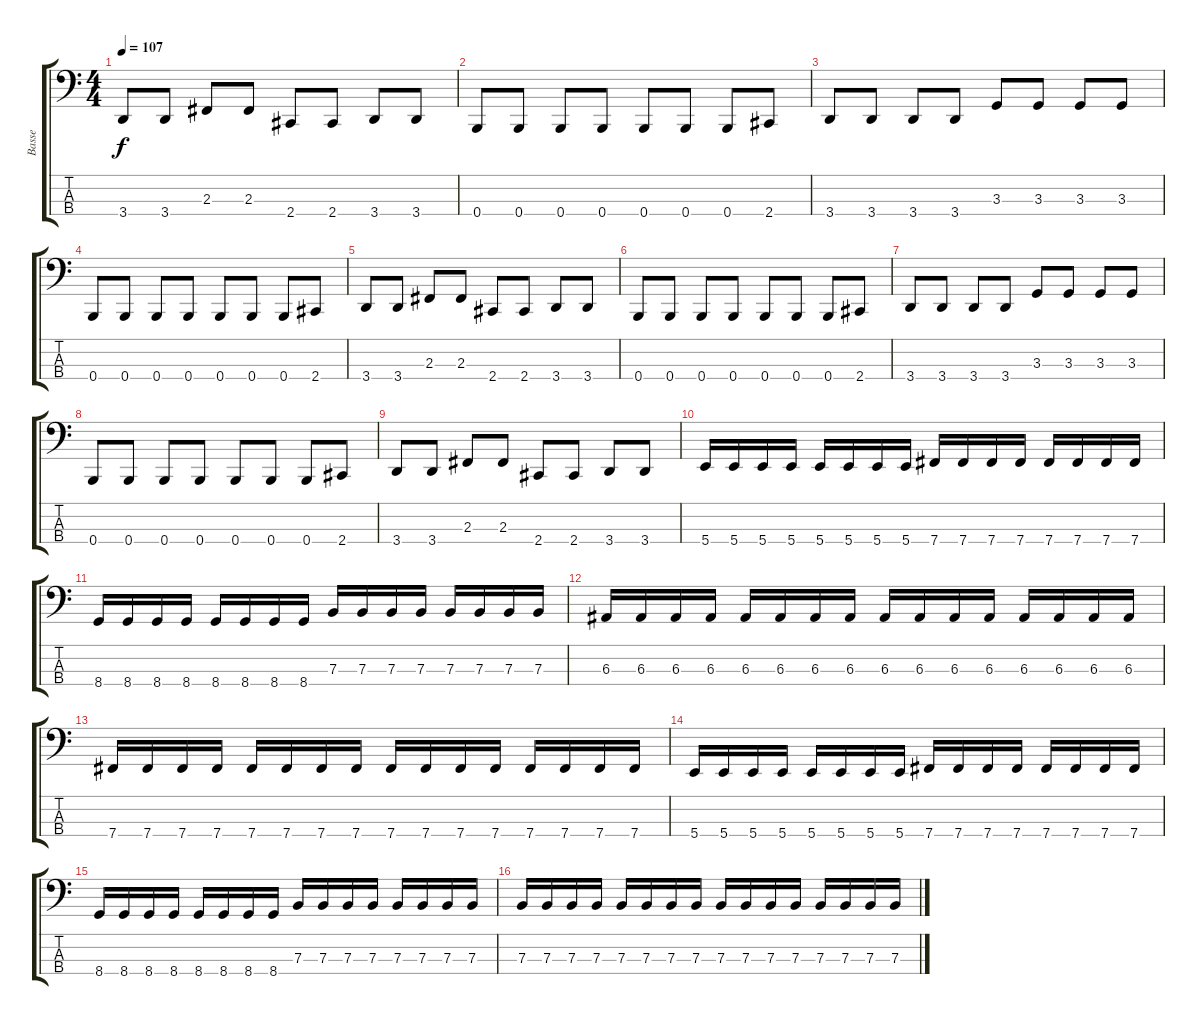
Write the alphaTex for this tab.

\track ("Basse" "Basse") {instrument electricbasspick}
\staff {score tabs}
\tuning (D2 A1 E1 B0) {hide}
\ts (4 4)
\tempo 107
\clef f4
\ks c
3.4.8{dy f} 3.4.8 2.3.8 2.3.8 2.4.8 2.4.8 3.4.8 3.4.8 |
0.4.8 0.4.8 0.4.8 0.4.8 0.4.8 0.4.8 0.4.8 2.4.8 |
3.4.8 3.4.8 3.4.8 3.4.8 3.3.8 3.3.8 3.3.8 3.3.8 |
0.4.8 0.4.8 0.4.8 0.4.8 0.4.8 0.4.8 0.4.8 2.4.8 |
3.4.8 3.4.8 2.3.8 2.3.8 2.4.8 2.4.8 3.4.8 3.4.8 |
0.4.8 0.4.8 0.4.8 0.4.8 0.4.8 0.4.8 0.4.8 2.4.8 |
3.4.8 3.4.8 3.4.8 3.4.8 3.3.8 3.3.8 3.3.8 3.3.8 |
0.4.8 0.4.8 0.4.8 0.4.8 0.4.8 0.4.8 0.4.8 2.4.8 |
3.4.8 3.4.8 2.3.8 2.3.8 2.4.8 2.4.8 3.4.8 3.4.8 |
5.4.16 5.4.16 5.4.16 5.4.16 5.4.16 5.4.16 5.4.16 5.4.16 7.4.16 7.4.16 7.4.16 7.4.16 7.4.16 7.4.16 7.4.16 7.4.16 |
8.4.16 8.4.16 8.4.16 8.4.16 8.4.16 8.4.16 8.4.16 8.4.16 7.3.16 7.3.16 7.3.16 7.3.16 7.3.16 7.3.16 7.3.16 7.3.16 |
6.3.16 6.3.16 6.3.16 6.3.16 6.3.16 6.3.16 6.3.16 6.3.16 6.3.16 6.3.16 6.3.16 6.3.16 6.3.16 6.3.16 6.3.16 6.3.16 |
7.4.16 7.4.16 7.4.16 7.4.16 7.4.16 7.4.16 7.4.16 7.4.16 7.4.16 7.4.16 7.4.16 7.4.16 7.4.16 7.4.16 7.4.16 7.4.16 |
5.4.16 5.4.16 5.4.16 5.4.16 5.4.16 5.4.16 5.4.16 5.4.16 7.4.16 7.4.16 7.4.16 7.4.16 7.4.16 7.4.16 7.4.16 7.4.16 |
8.4.16 8.4.16 8.4.16 8.4.16 8.4.16 8.4.16 8.4.16 8.4.16 7.3.16 7.3.16 7.3.16 7.3.16 7.3.16 7.3.16 7.3.16 7.3.16 |
7.3.16 7.3.16 7.3.16 7.3.16 7.3.16 7.3.16 7.3.16 7.3.16 7.3.16 7.3.16 7.3.16 7.3.16 7.3.16 7.3.16 7.3.16 7.3.16
